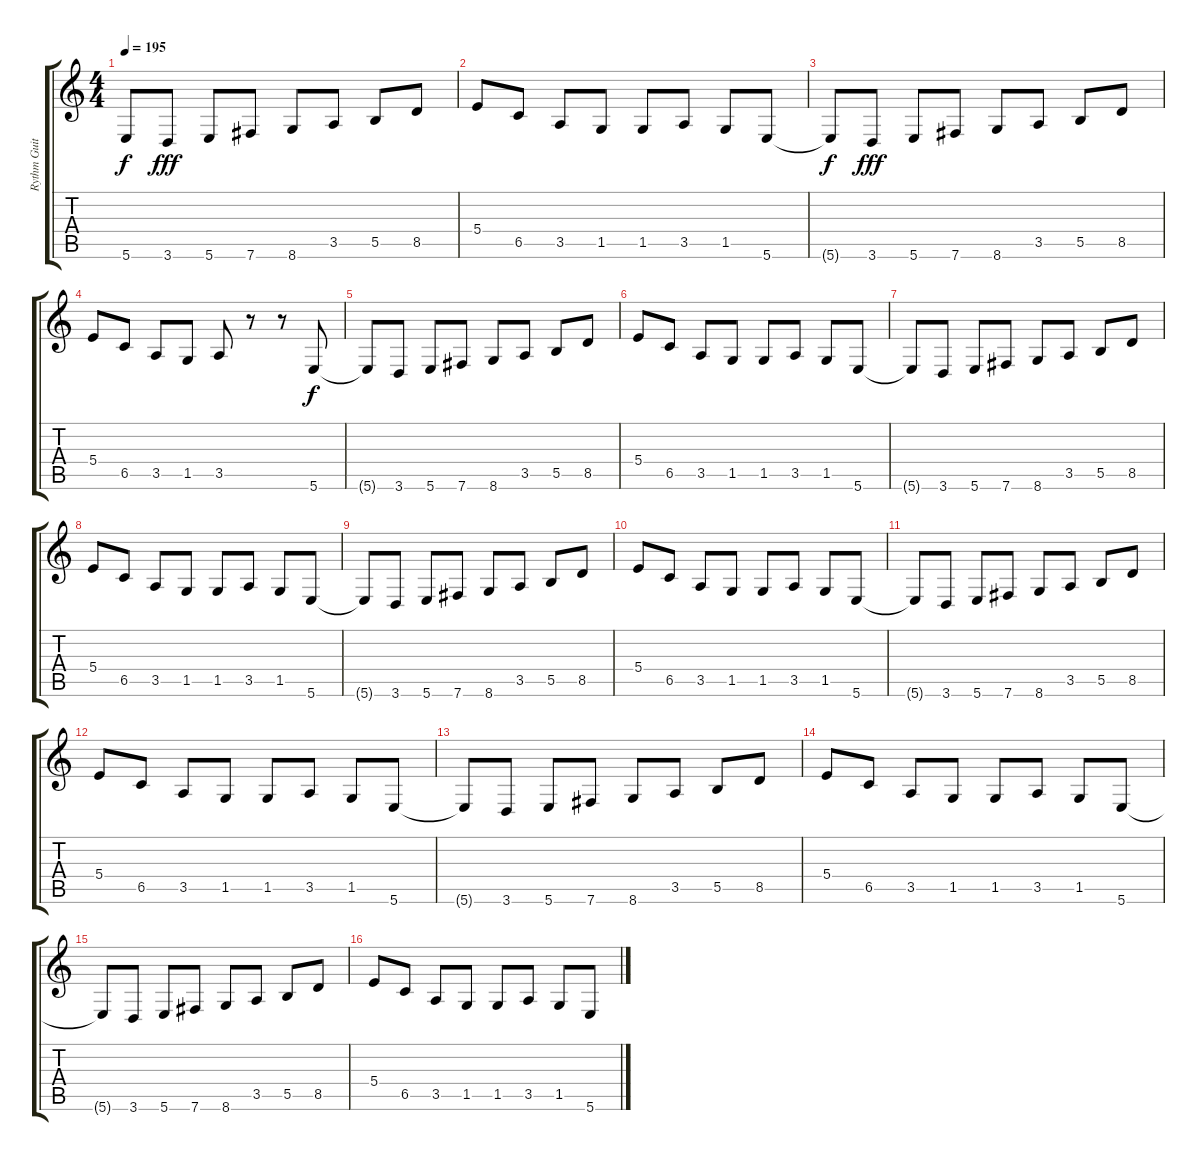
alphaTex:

\track ("Rythm Guitar" "Rythm Guit") {instrument distortionguitar}
\staff {score tabs}
\tuning (Db4 Ab3 E3 B2 Gb2 B1) {hide}
\ts (4 4)
\tempo 195
\clef g2
\ks c
5.6{t}.8{dy f} 3.6.8{dy fff} 5.6.8 7.6.8 8.6.8 3.5.8 5.5.8 8.5.8 |
5.4.8 6.5.8 3.5.8 1.5.8 1.5.8 3.5.8 1.5.8 5.6.8 |
5.6{t}.8{dy f} 3.6.8{dy fff} 5.6.8 7.6.8 8.6.8 3.5.8 5.5.8 8.5.8 |
5.4.8 6.5.8 3.5.8 1.5.8 3.5.8 r.8 r.8 5.6.8{dy f} |
5.6{t}.8 3.6.8 5.6.8 7.6.8 8.6.8 3.5.8 5.5.8 8.5.8 |
5.4.8 6.5.8 3.5.8 1.5.8 1.5.8 3.5.8 1.5.8 5.6.8 |
5.6{t}.8 3.6.8 5.6.8 7.6.8 8.6.8 3.5.8 5.5.8 8.5.8 |
5.4.8 6.5.8 3.5.8 1.5.8 1.5.8 3.5.8 1.5.8 5.6.8 |
5.6{t}.8 3.6.8 5.6.8 7.6.8 8.6.8 3.5.8 5.5.8 8.5.8 |
5.4.8 6.5.8 3.5.8 1.5.8 1.5.8 3.5.8 1.5.8 5.6.8 |
5.6{t}.8 3.6.8 5.6.8 7.6.8 8.6.8 3.5.8 5.5.8 8.5.8 |
5.4.8 6.5.8 3.5.8 1.5.8 1.5.8 3.5.8 1.5.8 5.6.8 |
5.6{t}.8 3.6.8 5.6.8 7.6.8 8.6.8 3.5.8 5.5.8 8.5.8 |
5.4.8 6.5.8 3.5.8 1.5.8 1.5.8 3.5.8 1.5.8 5.6.8 |
5.6{t}.8 3.6.8 5.6.8 7.6.8 8.6.8 3.5.8 5.5.8 8.5.8 |
5.4.8 6.5.8 3.5.8 1.5.8 1.5.8 3.5.8 1.5.8 5.6.8
